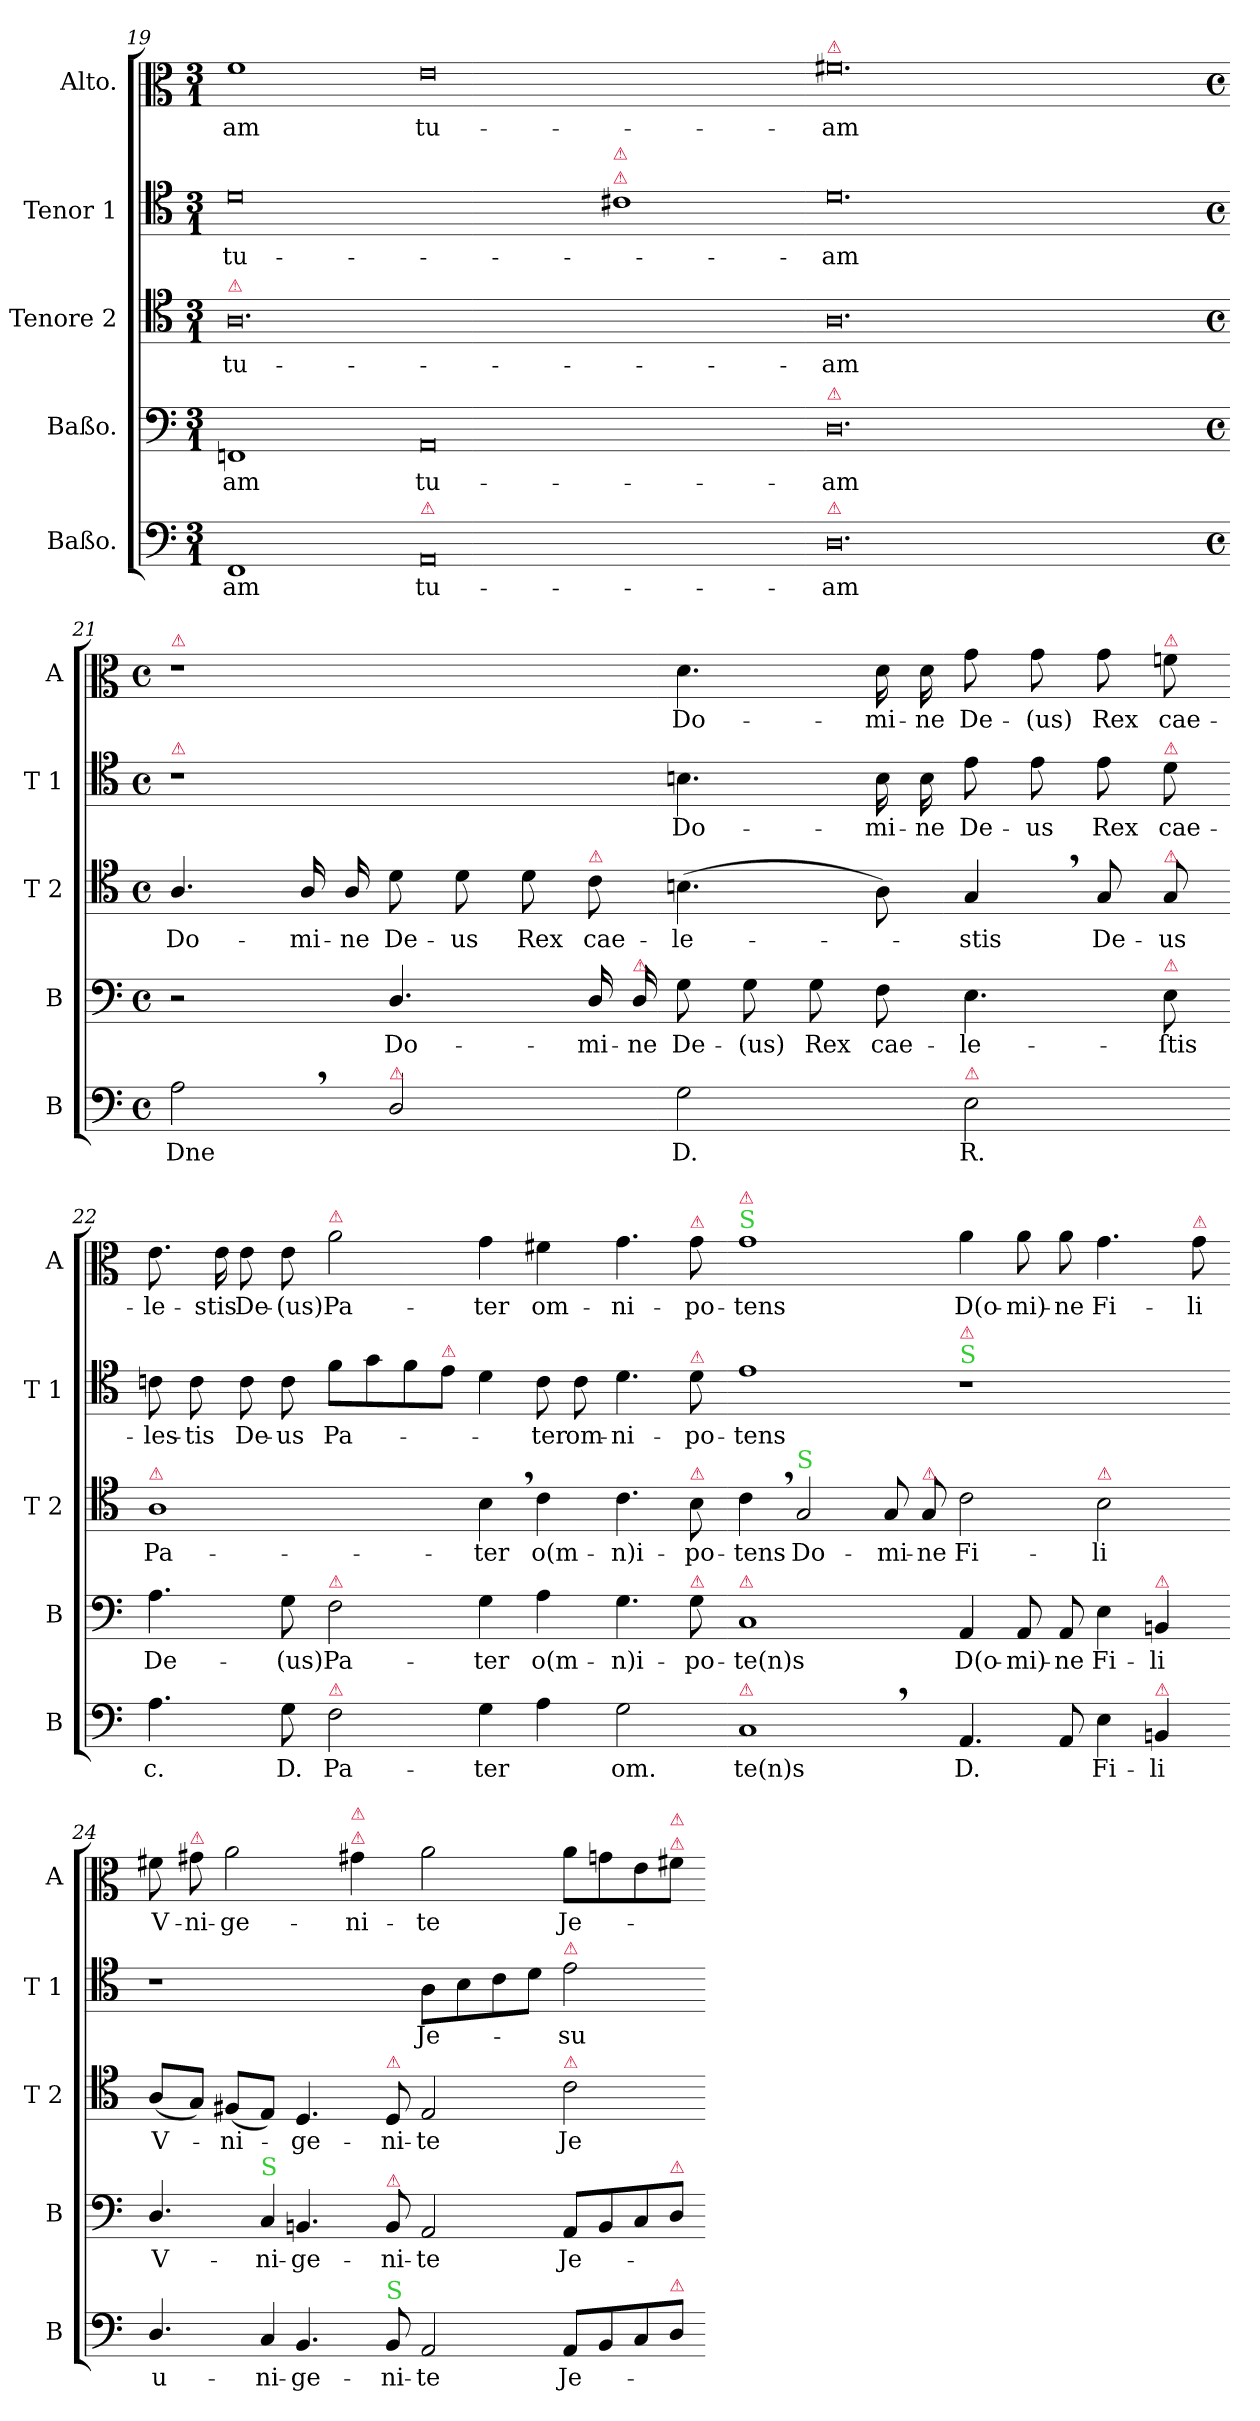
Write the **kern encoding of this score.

**kern	**text	**kern	**text	**kern	**text	**kern	**text	**kern	**text
*part5	*part5	*part4	*part4	*part3	*part3	*part2	*part2	*part1	*part1
*staff5	*staff5	*staff4	*staff4	*staff3	*staff3	*staff2	*staff2	*staff1	*staff1
*I"Baßo.	*	*I"Baßo.	*	*I"Tenore 2	*	*I"Tenor 1	*	*I"Alto.	*
*I'B	*	*I'B	*	*I'T 2	*	*I'T 1	*	*I'A	*
*clefF4	*	*clefF4	*	*clefC4	*	*clefC4	*	*clefC3	*
*k[]	*	*k[]	*	*k[]	*	*k[]	*	*k[]	*
*M3/1	*	*M3/1	*	*M3/1	*	*M3/1	*	*M3/1	*
=19	=19	=19	=19	=19	=19	=19	=19	=19	=19
!	!	!	!	!LO:TX:a:color=crimson:t=⚠	!	!	!	!	!
1FF/	-am	1FFn/	-am	0.A\	tu-	0d\	tu-	1f\	-am
!LO:TX:a:color=crimson:t=⚠	!	!	!	!	!	!	!	!	!
0AA/	tu-	0AA/	tu-	.	.	.	.	0e\	tu-
!	!	!	!	!	!	!LO:TX:a:color=crimson:t=⚠	!	!	!
!	!	!	!	!	!	!LO:TX:a:color=crimson:t=⚠	!	!	!
.	.	.	.	.	.	1c#X\	.	.	.
=20-	=20-	=20-	=20-	=20-	=20-	=20-	=20-	=20-	=20-
!	!	!	!	!	!	!	!	!LO:TX:a:color=crimson:t=⚠	!
!	!	!LO:TX:a:color=crimson:t=⚠	!	!	!	!	!	!	!
!LO:TX:a:color=crimson:t=⚠	!	!	!	!	!	!	!	!	!
0.D\	-am	0.D\	-am	0.A\	-am	0.d\	-am	0.f#X\	-am
=21-	=21-	=21-	=21-	=21-	=21-	=21-	=21-	=21-	=21-
*M2/1	*	*M2/1	*	*M2/1	*	*M2/1	*	*M2/1	*
*met(c)	*	*met(c)	*	*met(c)	*	*met(c)	*	*met(c)	*
!	!	!	!	!	!	!	!	!LO:TX:a:color=crimson:t=⚠	!
!	!	!	!	!	!	!LO:TX:a:color=crimson:t=⚠	!	!	!
2A,\	Dne	2r	.	4.A/	Do-	1r	.	1r	.
.	.	.	.	16A/	-mi-	.	.	.	.
.	.	.	.	16A/	-ne	.	.	.	.
!LO:TX:a:color=crimson:t=⚠	!	!	!	!	!	!	!	!	!
2D/	.	4.D/	Do-	8d\	De-	.	.	.	.
.	.	.	.	8d\	-us	.	.	.	.
.	.	.	.	8d\	Rex	.	.	.	.
!	!	!	!	!LO:TX:a:color=crimson:t=⚠	!	!	!	!	!
.	.	16D/	-mi-	8c\	cae-	.	.	.	.
!	!	!LO:TX:a:color=crimson:t=⚠	!	!	!	!	!	!	!
.	.	16D/	-ne	.	.	.	.	.	.
2G\	D.	8G\	De-	(4.Bn\	-le-	4.Bn\	Do-	4.d\	Do-
.	.	8G\	-(us)	.	.	.	.	.	.
.	.	8G\	Rex	.	.	.	.	.	.
.	.	8F\	cae-	8A\)	.	16B\	-mi-	16d\	-mi-
.	.	.	.	.	.	16B\	-ne	16d\	-ne
!LO:TX:a:color=crimson:t=⚠	!	!	!	!	!	!	!	!	!
2E\	R.	4.E\	-le-	4G,</	-stis	8e\	De-	8g\	De-
.	.	.	.	.	.	8e\	-us	8g\	-(us)
.	.	.	.	8G/	De-	8e\	Rex	8g\	Rex
!	!	!	!	!	!	!	!	!LO:TX:a:color=crimson:t=⚠	!
!	!	!	!	!	!	!LO:TX:a:color=crimson:t=⚠	!	!	!
!	!	!	!	!LO:TX:a:color=crimson:t=⚠	!	!	!	!	!
!	!	!LO:TX:a:color=crimson:t=⚠	!	!	!	!	!	!	!
.	.	8E\	-ſtis	8G/	-us	8d\	cae-	8fn\	cae-
=22-	=22-	=22-	=22-	=22-	=22-	=22-	=22-	=22-	=22-
!	!	!	!	!LO:TX:a:color=crimson:t=⚠	!	!	!	!	!
4.A\	c.	4.A\	De-	1A\	Pa-	8cn\	-les-	8.e\	-le-
.	.	.	.	.	.	8c\	-tis	.	.
.	.	.	.	.	.	.	.	16e\	-stis
.	.	.	.	.	.	8c\	De-	8e\	De-
8G\	D.	8G\	-(us)	.	.	8c\	-us	8e\	-(us)
!	!	!	!	!	!	!	!	!LO:TX:a:color=crimson:t=⚠	!
!	!	!LO:TX:a:color=crimson:t=⚠	!	!	!	!	!	!	!
!LO:TX:a:color=crimson:t=⚠	!	!	!	!	!	!	!	!	!
2F\	Pa-	2F\	Pa-	.	.	8f\L	Pa-	2a\	Pa-
.	.	.	.	.	.	8g\	.	.	.
.	.	.	.	.	.	8f\	.	.	.
!	!	!	!	!	!	!LO:TX:a:color=crimson:t=⚠	!	!	!
.	.	.	.	.	.	8e\J	.	.	.
4G\	-ter	4G\	-ter	4B,<\	-ter	4d\	.	4g\	-ter
4A\	.	4A\	o(m-	4c\	o(m-	8c\	-ter	4f#X\	om-
.	.	.	.	.	.	8c\	om-	.	.
2G\	om.	4.G\	-n)i-	4.c\	-n)i-	4.d\	-ni-	4.g\	-ni-
!	!	!	!	!	!	!	!	!LO:TX:a:color=crimson:t=⚠	!
!	!	!	!	!	!	!LO:TX:a:color=crimson:t=⚠	!	!	!
!	!	!	!	!LO:TX:a:color=crimson:t=⚠	!	!	!	!	!
!	!	!LO:TX:a:color=crimson:t=⚠	!	!	!	!	!	!	!
.	.	8G\	-po-	8B\	-po-	8d\	-po-	8g\	-po-
=23-	=23-	=23-	=23-	=23-	=23-	=23-	=23-	=23-	=23-
!	!	!	!	!	!	!	!	!LO:TX:a:color=limegreen:t=S	!
!	!	!	!	!	!	!	!	!LO:TX:a:color=crimson:t=⚠	!
!	!	!LO:TX:a:color=crimson:t=⚠	!	!	!	!	!	!	!
!LO:TX:a:color=crimson:t=⚠	!	!	!	!	!	!	!	!	!
1C,</	-te(n)s	1C/	-te(n)s	4c,<\	-tens	1e\	-tens	1g\	-tens
!	!	!	!	!LO:TX:a:color=limegreen:t=S	!	!	!	!	!
.	.	.	.	2G/	Do-	.	.	.	.
.	.	.	.	8G/	-mi-	.	.	.	.
!	!	!	!	!LO:TX:a:color=crimson:t=⚠	!	!	!	!	!
.	.	.	.	8G/	-ne	.	.	.	.
!	!	!	!	!	!	!LO:TX:a:color=limegreen:t=S	!	!	!
!	!	!	!	!	!	!LO:TX:a:color=crimson:t=⚠	!	!	!
4.AA/	D.	4AA/	D(o-	2c\	Fi-	1r	.	4a\	D(o-
.	.	8AA/	-mi)-	.	.	.	.	8a\	-mi)-
8AA/	.	8AA/	-ne	.	.	.	.	8a\	-ne
!	!	!	!	!LO:TX:a:color=crimson:t=⚠	!	!	!	!	!
4E\	Fi-	4E\	Fi-	2B\	-li	.	.	4.g\	Fi-
!	!	!LO:TX:a:color=crimson:t=⚠	!	!	!	!	!	!	!
!LO:TX:a:color=crimson:t=⚠	!	!	!	!	!	!	!	!	!
4BBn/	-li	4BBn/	-li	.	.	.	.	.	.
!	!	!	!	!	!	!	!	!LO:TX:a:color=crimson:t=⚠	!
.	.	.	.	.	.	.	.	8g\	-li
=24-	=24-	=24-	=24-	=24-	=24-	=24-	=24-	=24-	=24-
4.D/	u-	4.D/	V-	(>8A/L	V-	1r	.	8f#X\	V-
!	!	!	!	!	!	!	!	!LO:TX:a:color=crimson:t=⚠	!
.	.	.	.	8G/J)	.	.	.	8g#X\	-ni-
.	.	.	.	(>8F#X/L	-ni-	.	.	2a\	-ge-
!	!	!LO:TX:a:color=limegreen:t=S	!	!	!	!	!	!	!
!LO:N:vis=4	!	!LO:N:vis=4	!	!	!	!	!	!	!
8C/	-ni-	8C/	-ni-	8E/J)	.	.	.	.	.
4.BB/	-ge-	4.BBn/	-ge-	4.D/	-ge-	.	.	.	.
!	!	!	!	!	!	!	!	!LO:TX:a:color=crimson:t=⚠	!
!	!	!	!	!	!	!	!	!LO:TX:a:color=crimson:t=⚠	!
.	.	.	.	.	.	.	.	4g#X\	-ni-
!	!	!	!	!LO:TX:a:color=crimson:t=⚠	!	!	!	!	!
!	!	!LO:TX:a:color=crimson:t=⚠	!	!	!	!	!	!	!
!LO:TX:a:color=limegreen:t=S	!	!	!	!	!	!	!	!	!
8BB/	-ni-	8BB/	-ni-	8D/	-ni-	.	.	.	.
2AA/	-te	2AA/	-te	2E/	-te	8A\L	Je-	2a\	-te
.	.	.	.	.	.	8B\	.	.	.
.	.	.	.	.	.	8c\	.	.	.
.	.	.	.	.	.	8d\J	.	.	.
!	!	!	!	!	!	!LO:TX:a:color=crimson:t=⚠	!	!	!
!	!	!	!	!LO:TX:a:color=crimson:t=⚠	!	!	!	!	!
8AA/L	Je-	8AA/L	Je-	2c\	Je-	2e\	-su	8a\L	Je-
8BB/	.	8BB/	.	.	.	.	.	8gn\	.
8C/	.	8C/	.	.	.	.	.	8e\	.
!	!	!	!	!	!	!	!	!LO:TX:a:color=crimson:t=⚠	!
!	!	!	!	!	!	!	!	!LO:TX:a:color=crimson:t=⚠	!
!	!	!LO:TX:a:color=crimson:t=⚠	!	!	!	!	!	!	!
!LO:TX:a:color=crimson:t=⚠	!	!	!	!	!	!	!	!	!
8D/J	.	8D/J	.	.	.	.	.	8f#X\J	.
=-	=-	=-	=-	=-	=-	=-	=-	=-	=-
*-	*-	*-	*-	*-	*-	*-	*-	*-	*-
